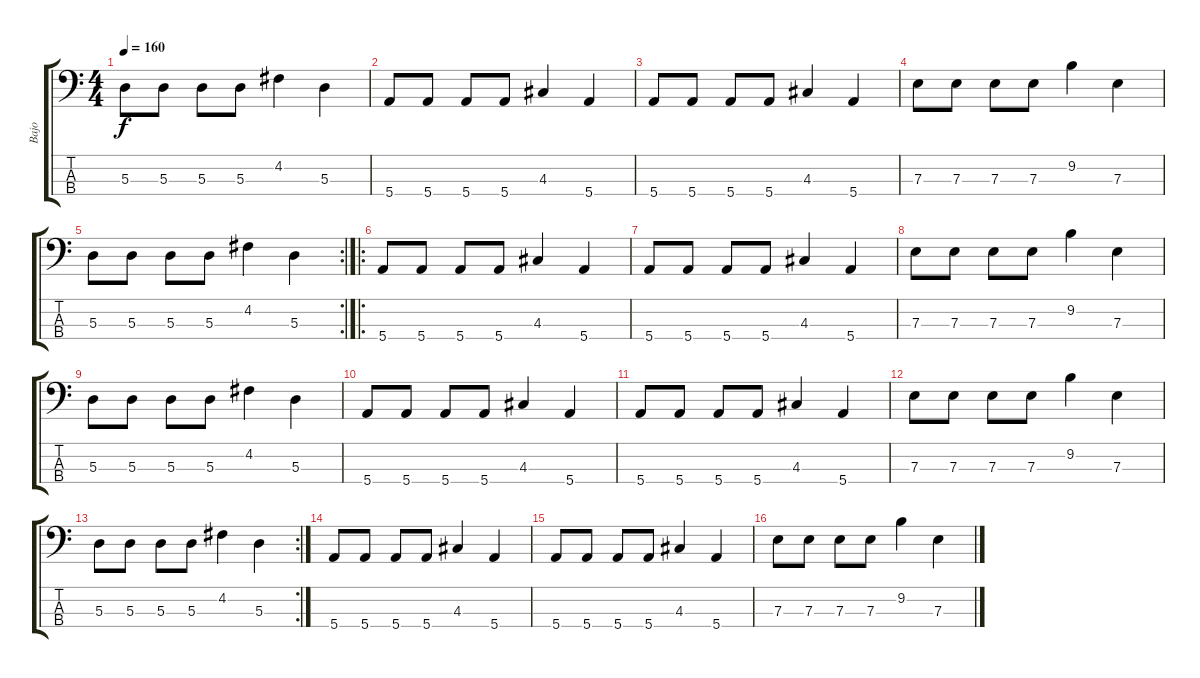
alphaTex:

\track ("Bajo" "Bajo") {instrument electricbassfinger}
\staff {score tabs}
\tuning (G2 D2 A1 E1) {hide}
\ts (4 4)
\tempo 160
\clef f4
\ks c
5.3.8{dy f} 5.3.8 5.3.8 5.3.8 4.2.4 5.3.4 |
5.4.8 5.4.8 5.4.8 5.4.8 4.3.4 5.4.4 |
5.4.8 5.4.8 5.4.8 5.4.8 4.3.4 5.4.4 |
7.3.8 7.3.8 7.3.8 7.3.8 9.2.4 7.3.4 |
\rc 2
5.3.8 5.3.8 5.3.8 5.3.8 4.2.4 5.3.4 |
\ro
5.4.8 5.4.8 5.4.8 5.4.8 4.3.4 5.4.4 |
5.4.8 5.4.8 5.4.8 5.4.8 4.3.4 5.4.4 |
7.3.8 7.3.8 7.3.8 7.3.8 9.2.4 7.3.4 |
5.3.8 5.3.8 5.3.8 5.3.8 4.2.4 5.3.4 |
5.4.8 5.4.8 5.4.8 5.4.8 4.3.4 5.4.4 |
5.4.8 5.4.8 5.4.8 5.4.8 4.3.4 5.4.4 |
7.3.8 7.3.8 7.3.8 7.3.8 9.2.4 7.3.4 |
\rc 2
5.3.8 5.3.8 5.3.8 5.3.8 4.2.4 5.3.4 |
5.4.8 5.4.8 5.4.8 5.4.8 4.3.4 5.4.4 |
5.4.8 5.4.8 5.4.8 5.4.8 4.3.4 5.4.4 |
7.3.8 7.3.8 7.3.8 7.3.8 9.2.4 7.3.4
